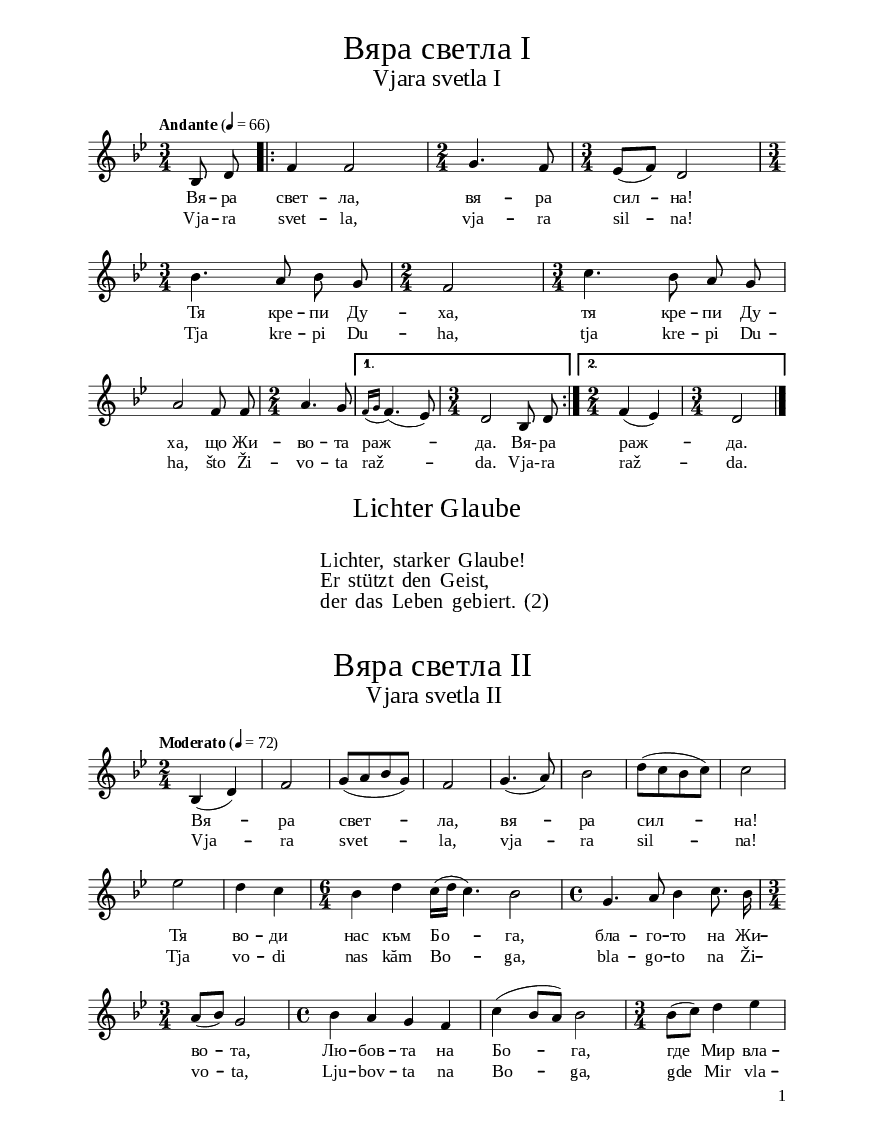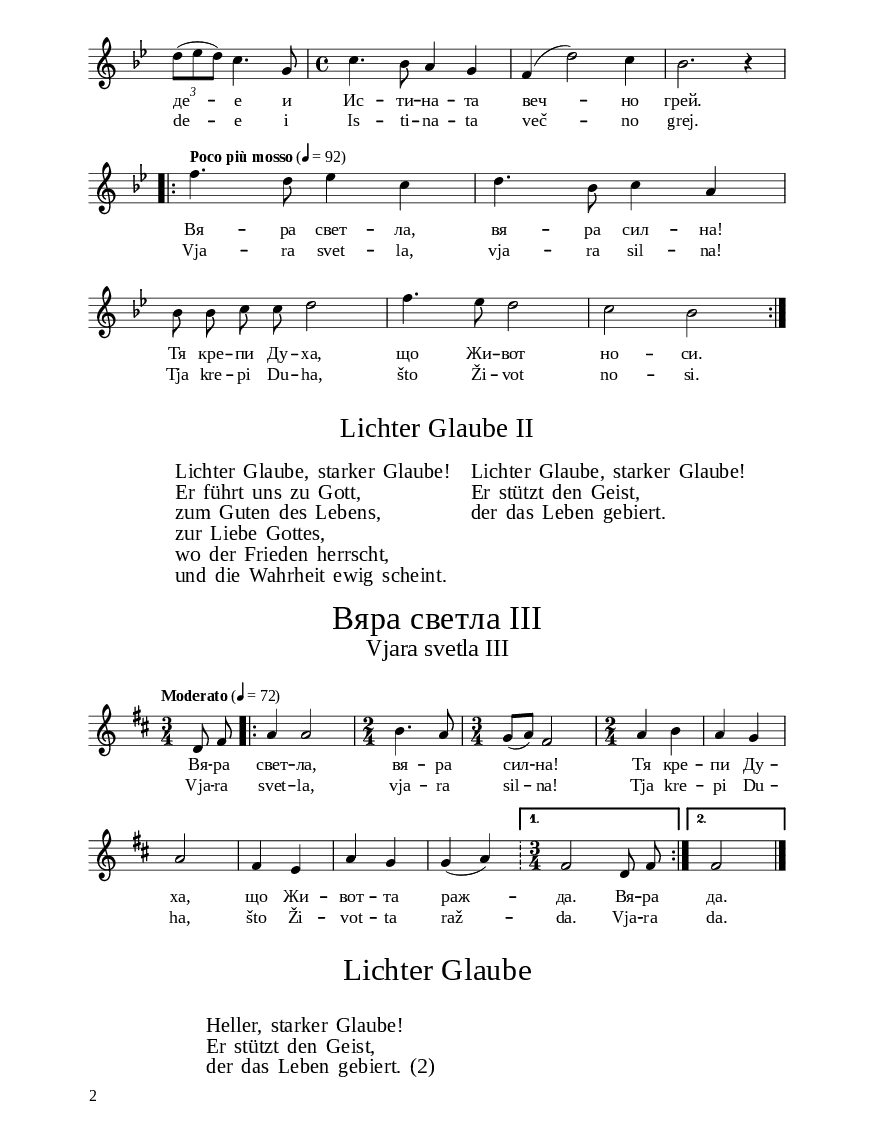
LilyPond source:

\version "2.24.1"

% include paper part and global functions
\include "include/globals.ily"

\bookpart {
  \label #'ref170_1
  \tocItem \markup "Вяра светла I – Vjara svetla I "
  \include "include/bookpart-paper.ily"
  \score {
    \include "include/score-layout.ily"

    \new Voice \absolute {
      \clef treble
      \key bes \major
      \time 3/4
      \tempoFunc "Andante" 4 "66"
      \autoBeamOff
      \partial 4
      bes8  d'8 |
      \repeat volta 2 {
        f'4  % 2
        f'2 | % 3
        \time 2/4  % 3
        g'4.  f'8 | \time 3/4 es'8 ( [  f'8 ) ] % 4
        d'2 | % 5
        \time 3/4  | \break % 5
        bes'4.  a'8 bes'8  g'8
        | % 6
        \time 2/4  | % 6
        f'2 | % 7
        \time 3/4  | % 7
        c''4. bes'8  a'8  g'8 |  \break % 8
        a'2 f'8  f'8 |  \time 2/4 a'4.  g'8 |
      }
      \alternative {
        {
          \grace {  f'16 ( [  g'16 ] }  f'4. ) (
          es'8 ) | % 11
          \time 3/4 d'2  bes8 d'8
        }
        { \time 2/4 f'4 (es') | \time 3/4 d'2  }
      }

      \bar "|."
    }

    \addlyrics {
      Вя -- ра свет -- ла, вя -- ра сил
      -- на! Тя кре -- пи Ду -- ха, тя
      кре -- пи Ду -- ха, що Жи -- во --
      та раж -- да. "Вя-" -- ра раж -- да.}
      \addlyrics {
        Vja -- ra svet -- la, vja -- ra sil
        -- na! Tja kre -- pi Du -- ha, tja
        kre -- pi Du -- ha, što Ži -- vo --
        ta raž -- da. "Vja-" -- ra raž -- da.}

        \header {
          title = \titleFunc "Вяра светла I" "Vjara svetla I"
        }

        \midi{}

      } % score



      % include foreign translation(s) of the song
      \version "2.22.1"

\markup \fill-line { \fontsize #deTitleFontSize "Lichter Glaube" }
\markup \null
\markup \null
\markup \fontsize #deCoupletFontSize {
  \hspace #21
  \override #`(baseline-skip . ,deCoupletBaselineSkip)
%  \override #'(baseline-skip . 2)

  \column {
    \line { " " }

  \line { " "Lichter, starker Glaube!}

  \line { " "Er stützt den Geist, }

  \line { " "der das Leben gebiert. (2)}

  }
}


      \markup \empty-two

      \label #'ref170_2
      \tocItem \markup "Вяра светла II – Vjara svetla II "

      \include "include/bookpart-paper.ily"
      \score {
        \include "include/score-layout.ily"

        \new Voice \absolute {
          \clef treble
          \key bes \major
          \time 2/4
          \tempoFunc "Moderato" 4 "72"
          \autoBeamOff
          bes4 (  d'4 )  f'2 | % 2
          g'8 ( [  a'8  bes'8  g'8 ) ]  f'2
          | % 3
          g'4. (  a'8 )  bes'2 | % 4
          d''8 ( [  c''8  bes'8  c''8 ) ]
          c''2 \break | % 5
          es''2  d''4  c''4 | % 6
          \time 6/4  | % 6
          bes'4  d''4  c''16 ( [  d''16 ]
          c''4. )  bes'2 | % 7
          \time 4/4  | % 7
          g'4.  a'8  bes'4  c''8.
          bes'16 \break | % 8
          \time 3/4  | % 8
          a'8 ( [  bes'8 ) ]  g'2 | % 9
          \time 4/4  | % 9
          bes'4  a'4  g'4  f'4 |
          c''4 (  bes'8 [  a'8 ) ]  bes'2 | % 11
          \time 3/4  | % 11
          bes'8 ( [  c''8 ])   d''4  es''4
          \break | % 12
          \times 2/3  {
            d''8 ( [  es''8  d''8 ) ]
          }
          c''4.  g'8 | % 13
          \time 4/4  | % 13
          c''4.  bes'8  a'4  g'4 | % 14
          f'4 (  d''2 )  c''4 | % 15
          bes'2. r4 \break
          \repeat volta 2 {
            | % 16
            \tempoFunc "Poco più mosso" 4 "92"

            f''4.  d''8  es''4  c''4 | % 17
            d''4.  bes'8  c''4  a'4 \break | % 18
            bes'8  bes'8  c''8  c''8
            d''2 | % 19
            f''4.  es''8  d''2 |
            c''2  bes'2
          }
        }

        \addlyrics {
          Вя -- ра свет --   ла,
          вя -- ра сил --   на!
          Тя во -- ди нас към Бо --
          га, бла -- го -- то на Жи -- во
          -- та, Лю -- бов -- та на Бо --
          га, где  Мир вла -- де --
          е и Ис -- ти -- на -- та веч
          -- но грей. Вя -- ра свет -- ла,
          вя -- ра сил -- на! Тя кре -- пи
          Ду -- ха, що Жи -- вот но -- си.}
          \addlyrics {
            Vja -- ra svet --   la,
            vja -- ra sil --   na!
            Tja vo -- di nas kăm Bo --
            ga, bla -- go -- to na Ži -- vo
            -- ta, Lju -- bov -- ta na Bo --
            ga, gde  Mir vla -- de --
            e i Is -- ti -- na -- ta več
            -- no grej. Vja -- ra svet -- la,
            vja -- ra sil -- na! Tja kre -- pi
            Du -- ha, što Ži -- vot no -- si.}

            \header {
              title = \titleFunc "Вяра светла II " "Vjara svetla II "
            }

            \midi{}

          } % score



          % include foreign translation(s) of the song
          \version "2.24.2"

\markup \fill-line { \fontsize #deTitleFontSize "Lichter Glaube II" }
\markup \null
\markup \null
\markup \fontsize #deCoupletFontSize {
  \hspace #7
  \override #`(baseline-skip . ,deCoupletBaselineSkip)

  \column {

\line { " "Lichter Glaube, starker Glaube!}

\line { " "Er führt uns zu Gott, }

\line { " "zum Guten des Lebens,}

\line { " "zur Liebe Gottes,}

\line { " "wo der Frieden herrscht, }

\line { " "und die Wahrheit ewig scheint.}
\line { " " }

  }
  
   \override #`(baseline-skip . ,deCoupletBaselineSkip)
    \column {

\line { " "Lichter Glaube, starker Glaube!}

\line { " "Er stützt den Geist, }

\line { " "der das Leben gebiert.}

  }
}


          \label #'ref170_3
          \tocItem \markup "Вяра светла III – Vjara svetla III "

          \include "include/bookpart-paper.ily"
          \score {
            \include "include/score-layout.ily"

            \new Voice \absolute {
              \clef treble
              \key d \major
              \time 3/4
              \tempoFunc "Moderato" 4 "72"
               \override Staff.BarLine.gap = 0.5
              \autoBeamOff
              \partial 4
              d'8  fis'8 | \repeat volta 2 {
                a'4  % 2
                a'2 | % 3
                \time 2/4 b'4.  a'8 | \time 3/4 g'8 ( [  a'8 ])  % 4
                fis'2 | % 5
                \time 2/4 a'4 b'4  | % 6
                a'4  g'4 \break | % 7
                a'2 | % 8
                fis'4  e'4 | % 9
                a'4  g'4 |
                g'4 (  a'4 ) \bar "!" |
              }  % 11

              \alternative {
                {\time 3/4 fis'2 d'8 fis'8}
                { fis'2}
              }
              \bar "|."
            }

            \addlyrics {
              Вя -- ра свет --   ла,
              вя -- ра сил --   на! Тя кре -- пи Ду -- ха, що Жи -- вот -- та раж -- да. Вя -- ра да.}
              \addlyrics {
                Vja -- ra svet --   la,
                vja -- ra sil --   na! Tja kre -- pi Du -- ha, što Ži -- vot -- ta raž -- da. Vja -- ra da.}
                \header {
                  title = \titleFunc "Вяра светла III" "Vjara svetla III"
                }

                \midi{}

              } % score



              % include foreign translation(s) of the song
              \version "2.20.0"

\markup \fill-line { \fontsize #6 "Lichter Glaube" }
\markup \null
\markup \null
\markup \fontsize #+2.5 {
  \hspace #10
  \override #'(baseline-skip . 2)

  \column {
    \line { " " }

\line { " " Heller, starker Glaube! }

\line { " " Er stützt den Geist, }

\line { " " der das Leben gebiert. (2)}

  }
}



            } % bookpart

            % Più mosso
            %
